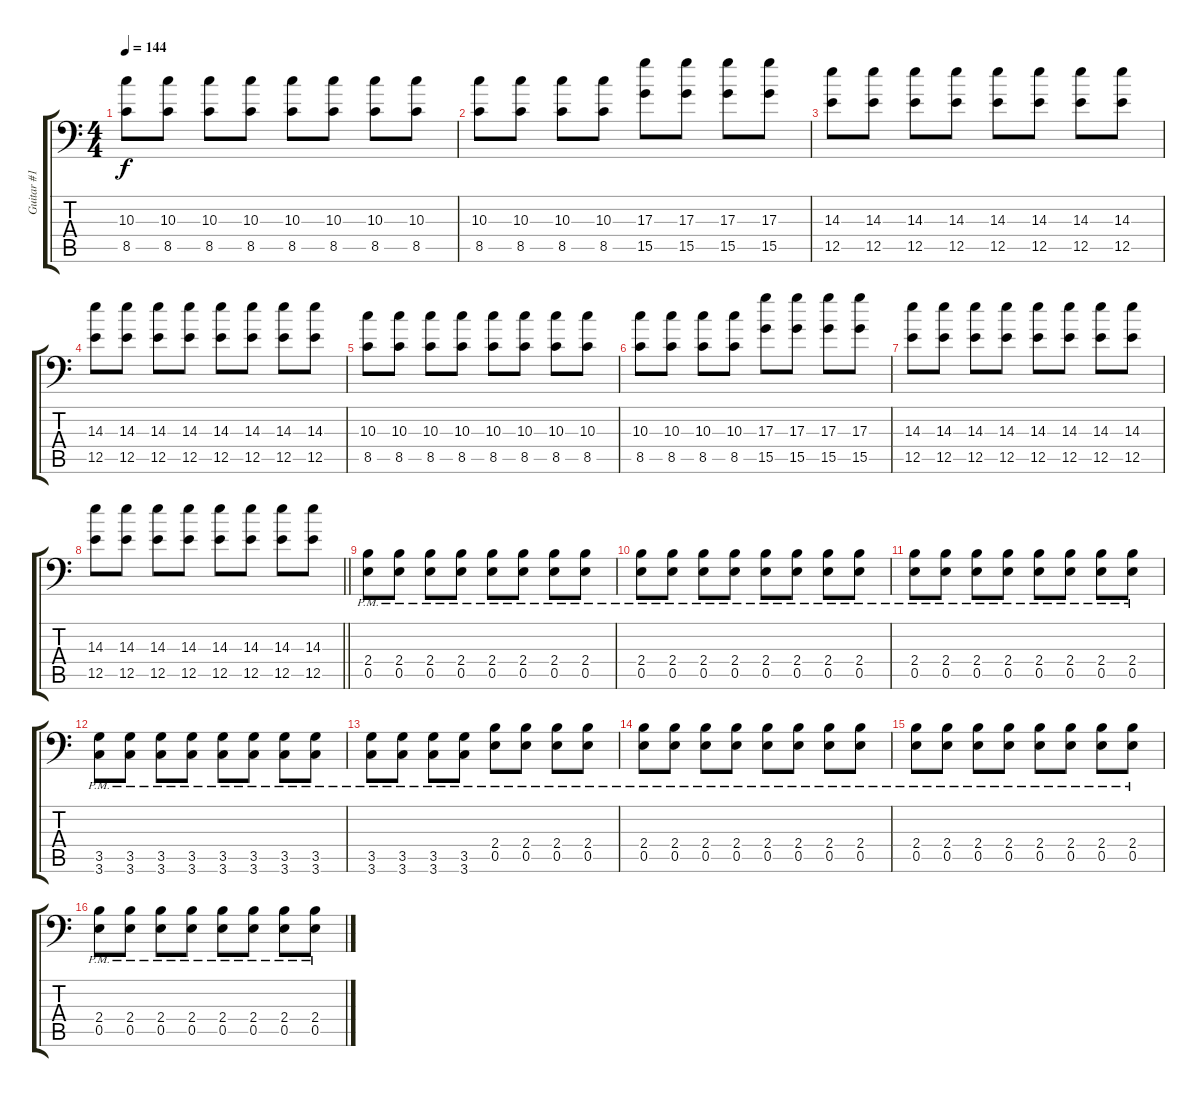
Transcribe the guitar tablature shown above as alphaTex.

\track ("Guitar #1" "Guitar #1") {instrument distortionguitar}
\staff {score tabs}
\tuning (B3 Gb3 D3 A2 E2 A1) {hide}
\ts (4 4)
\tempo 144
\clef f4
\ks c
(10.3 8.5).8{dy f} (10.3 8.5).8 (10.3 8.5).8 (10.3 8.5).8 (10.3 8.5).8 (10.3 8.5).8 (10.3 8.5).8 (10.3 8.5).8 |
(10.3 8.5).8 (10.3 8.5).8 (10.3 8.5).8 (10.3 8.5).8 (17.3 15.5).8 (17.3 15.5).8 (17.3 15.5).8 (17.3 15.5).8 |
(14.3 12.5).8 (14.3 12.5).8 (14.3 12.5).8 (14.3 12.5).8 (14.3 12.5).8 (14.3 12.5).8 (14.3 12.5).8 (14.3 12.5).8 |
(14.3 12.5).8 (14.3 12.5).8 (14.3 12.5).8 (14.3 12.5).8 (14.3 12.5).8 (14.3 12.5).8 (14.3 12.5).8 (14.3 12.5).8 |
(10.3 8.5).8 (10.3 8.5).8 (10.3 8.5).8 (10.3 8.5).8 (10.3 8.5).8 (10.3 8.5).8 (10.3 8.5).8 (10.3 8.5).8 |
(10.3 8.5).8 (10.3 8.5).8 (10.3 8.5).8 (10.3 8.5).8 (17.3 15.5).8 (17.3 15.5).8 (17.3 15.5).8 (17.3 15.5).8 |
(14.3 12.5).8 (14.3 12.5).8 (14.3 12.5).8 (14.3 12.5).8 (14.3 12.5).8 (14.3 12.5).8 (14.3 12.5).8 (14.3 12.5).8 |
\barLineRight lightlight
(14.3 12.5).8 (14.3 12.5).8 (14.3 12.5).8 (14.3 12.5).8 (14.3 12.5).8 (14.3 12.5).8 (14.3 12.5).8 (14.3 12.5).8 |
(2.4{pm} 0.5{pm}).8{volume 13} (2.4{pm} 0.5{pm}).8 (2.4{pm} 0.5{pm}).8 (2.4{pm} 0.5{pm}).8 (2.4{pm} 0.5{pm}).8 (2.4{pm} 0.5{pm}).8 (2.4{pm} 0.5{pm}).8 (2.4{pm} 0.5{pm}).8 |
(2.4{pm} 0.5{pm}).8 (2.4{pm} 0.5{pm}).8 (2.4{pm} 0.5{pm}).8 (2.4{pm} 0.5{pm}).8 (2.4{pm} 0.5{pm}).8 (2.4{pm} 0.5{pm}).8 (2.4{pm} 0.5{pm}).8 (2.4{pm} 0.5{pm}).8 |
(2.4{pm} 0.5{pm}).8 (2.4{pm} 0.5{pm}).8 (2.4{pm} 0.5{pm}).8 (2.4{pm} 0.5{pm}).8 (2.4{pm} 0.5{pm}).8 (2.4{pm} 0.5{pm}).8 (2.4{pm} 0.5{pm}).8 (2.4{pm} 0.5{pm}).8 |
(3.5{pm} 3.6{pm}).8 (3.5{pm} 3.6{pm}).8 (3.5{pm} 3.6{pm}).8 (3.5{pm} 3.6{pm}).8 (3.5{pm} 3.6{pm}).8 (3.5{pm} 3.6{pm}).8 (3.5{pm} 3.6{pm}).8 (3.5{pm} 3.6{pm}).8 |
(3.5{pm} 3.6{pm}).8 (3.5{pm} 3.6{pm}).8 (3.5{pm} 3.6{pm}).8 (3.5{pm} 3.6{pm}).8 (2.4{pm} 0.5{pm}).8 (2.4{pm} 0.5{pm}).8 (2.4{pm} 0.5{pm}).8 (2.4{pm} 0.5{pm}).8 |
(2.4{pm} 0.5{pm}).8 (2.4{pm} 0.5{pm}).8 (2.4{pm} 0.5{pm}).8 (2.4{pm} 0.5{pm}).8 (2.4{pm} 0.5{pm}).8 (2.4{pm} 0.5{pm}).8 (2.4{pm} 0.5{pm}).8 (2.4{pm} 0.5{pm}).8 |
(2.4{pm} 0.5{pm}).8 (2.4{pm} 0.5{pm}).8 (2.4{pm} 0.5{pm}).8 (2.4{pm} 0.5{pm}).8 (2.4{pm} 0.5{pm}).8 (2.4{pm} 0.5{pm}).8 (2.4{pm} 0.5{pm}).8 (2.4{pm} 0.5{pm}).8 |
(2.4{pm} 0.5{pm}).8 (2.4{pm} 0.5{pm}).8 (2.4{pm} 0.5{pm}).8 (2.4{pm} 0.5{pm}).8 (2.4{pm} 0.5{pm}).8 (2.4{pm} 0.5{pm}).8 (2.4{pm} 0.5{pm}).8 (2.4{pm} 0.5{pm}).8
